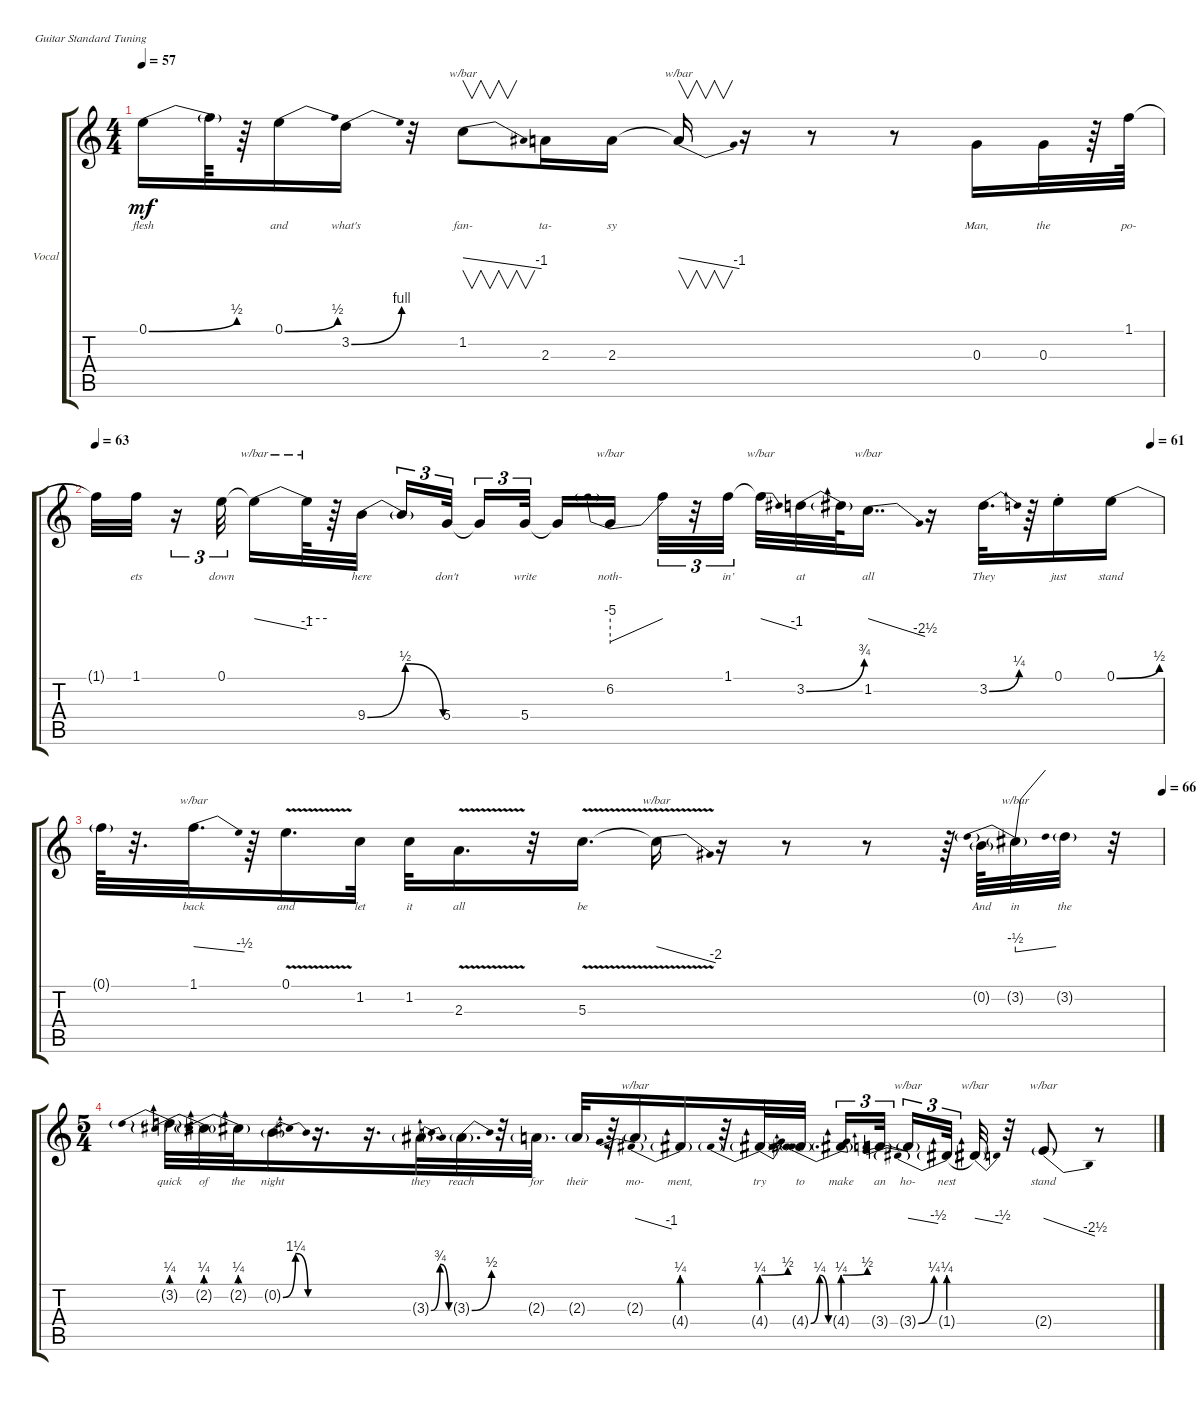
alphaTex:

\defaultSystemsLayout 4
\bracketExtendMode groupsimilarinstruments
\firstSystemTrackNameOrientation horizontal
\otherSystemsTrackNameOrientation horizontal
\track ("Vocal" "Vocal") {instrument electricguitarclean}
\staff {score tabs}
\tuning (E4 B3 G3 D3 A2 E2)
\ts (4 4)
\tempo 57
\clef g2
\ks aminor
0.1{be (bend 3 0 9 2)}.16{lyrics (0 "flesh") lyrics (1 "") lyrics (2 "") lyrics (3 "") lyrics (4 "") dy mf} 0.1{t}.64{lyrics (0 "") lyrics (1 "") lyrics (2 "") lyrics (3 "") lyrics (4 "")} r.64 0.1{be (bend 16.2 0 18.599999999999998 2)}.16{lyrics (0 "and") lyrics (1 "") lyrics (2 "") lyrics (3 "") lyrics (4 "")} 3.2{be (bend 4.8 0 57 4)}.16{lyrics (0 "what's") lyrics (1 "") lyrics (2 "") lyrics (3 "") lyrics (4 "")} r.32 1.2.8{v tbe (dive default 33 0 55.199999999999996 -4) lyrics (0 "fan-") lyrics (1 "") lyrics (2 "") lyrics (3 "") lyrics (4 "")} 2.3.16{lyrics (0 "ta-") lyrics (1 "") lyrics (2 "") lyrics (3 "") lyrics (4 "")} 2.3.16{lyrics (0 "sy") lyrics (1 "") lyrics (2 "") lyrics (3 "") lyrics (4 "")} 2.3{t}.16{v tbe (dive default 0 0 3 -4) lyrics (0 "") lyrics (1 "") lyrics (2 "") lyrics (3 "") lyrics (4 "")} r.16 r.8 r.8 0.3.16{lyrics (0 "Man,") lyrics (1 "") lyrics (2 "") lyrics (3 "") lyrics (4 "")} 0.3.32{lyrics (0 "the") lyrics (1 "") lyrics (2 "") lyrics (3 "") lyrics (4 "")} r.64 1.1.64{lyrics (0 "po-") lyrics (1 "") lyrics (2 "") lyrics (3 "") lyrics (4 "")} |
\tempo 63
\tempo (61 0.989011)
1.1{t}.32{lyrics (0 "") lyrics (1 "") lyrics (2 "") lyrics (3 "") lyrics (4 "")} 1.1.32{lyrics (0 "ets") lyrics (1 "") lyrics (2 "") lyrics (3 "") lyrics (4 "")} r.16{tu (3 2)} 0.1.32{tu (3 2) lyrics (0 "down") lyrics (1 "") lyrics (2 "") lyrics (3 "") lyrics (4 "")} 0.1{t}.16{tbe (dive default 18.599999999999998 0 27 -4) lyrics (0 "") lyrics (1 "") lyrics (2 "") lyrics (3 "") lyrics (4 "")} 0.1{t}.64{tbe (hold default 0 0 60 0) lyrics (0 "") lyrics (1 "") lyrics (2 "") lyrics (3 "") lyrics (4 "")} r.64 9.4{be (bendrelease 0 0 7.199999999999999 2 27 2 34.199999999999996 0)}.32{lyrics (0 "here") lyrics (1 "") lyrics (2 "") lyrics (3 "") lyrics (4 "")} 9.4{t}.16{tu (3 2) lyrics (0 "") lyrics (1 "") lyrics (2 "") lyrics (3 "") lyrics (4 "")} 5.4.32{tu (3 2) lyrics (0 "don't") lyrics (1 "") lyrics (2 "") lyrics (3 "") lyrics (4 "")} 5.4{t}.16{tu (3 2) lyrics (0 "") lyrics (1 "") lyrics (2 "") lyrics (3 "") lyrics (4 "")} 5.4.32{tu (3 2) lyrics (0 "write") lyrics (1 "") lyrics (2 "") lyrics (3 "") lyrics (4 "")} 5.4{t}.16{lyrics (0 "") lyrics (1 "") lyrics (2 "") lyrics (3 "") lyrics (4 "")} 6.2.16{tbe (predivedive default 0 -20 30 0) lyrics (0 "noth-") lyrics (1 "") lyrics (2 "") lyrics (3 "") lyrics (4 "")} 6.2{t}.32{tu (3 2) lyrics (0 "") lyrics (1 "") lyrics (2 "") lyrics (3 "") lyrics (4 "")} r.32{tu (3 2)} 1.1.32{tu (3 2) lyrics (0 "in’") lyrics (1 "") lyrics (2 "") lyrics (3 "") lyrics (4 "")} 1.1{t}.32{tbe (dive default 43.199999999999996 0 59.4 -4) lyrics (0 "") lyrics (1 "") lyrics (2 "") lyrics (3 "") lyrics (4 "")} 3.2{be (bend 0 0 43.8 3)}.32{lyrics (0 "at") lyrics (1 "") lyrics (2 "") lyrics (3 "") lyrics (4 "")} 3.2{t}.64{lyrics (0 "") lyrics (1 "") lyrics (2 "") lyrics (3 "") lyrics (4 "")} 1.2.16{dd tbe (dive default 28.2 0 42.6 -10) lyrics (0 "all") lyrics (1 "") lyrics (2 "") lyrics (3 "") lyrics (4 "")} r.16 3.2{be (bend 38.4 0 59.4 1)}.32{d lyrics (0 "They") lyrics (1 "") lyrics (2 "") lyrics (3 "") lyrics (4 "")} r.64 0.1{st}.16{lyrics (0 "just") lyrics (1 "") lyrics (2 "") lyrics (3 "") lyrics (4 "")} 0.1{be (bend 26.4 0 33.6 2)}.16{lyrics (0 "stand") lyrics (1 "") lyrics (2 "") lyrics (3 "") lyrics (4 "")} |
\tempo (66 1)
0.1{t}.64{lyrics (0 "") lyrics (1 "") lyrics (2 "") lyrics (3 "") lyrics (4 "")} r.32{d} 1.1.32{d tbe (dive default 44.4 0 59.4 -2) lyrics (0 "back") lyrics (1 "") lyrics (2 "") lyrics (3 "") lyrics (4 "")} r.64 0.1{v}.16{d lyrics (0 "and") lyrics (1 "") lyrics (2 "") lyrics (3 "") lyrics (4 "")} 1.2.32{lyrics (0 "let") lyrics (1 "") lyrics (2 "") lyrics (3 "") lyrics (4 "")} 1.2.32{lyrics (0 "it") lyrics (1 "") lyrics (2 "") lyrics (3 "") lyrics (4 "")} 2.3{v}.16{d lyrics (0 "all") lyrics (1 "") lyrics (2 "") lyrics (3 "") lyrics (4 "")} r.32 5.3{v}.16{d lyrics (0 "be") lyrics (1 "") lyrics (2 "") lyrics (3 "") lyrics (4 "")} 5.3{t}.16{tbe (dive default 32.4 0 59.4 -8) lyrics (0 "") lyrics (1 "") lyrics (2 "") lyrics (3 "") lyrics (4 "")} r.16 r.8 r.8 r.64 0.2{g}.64{lyrics (0 "And") lyrics (1 "") lyrics (2 "") lyrics (3 "") lyrics (4 "")} 3.2{g}.32{tbe (predivedive default 0 -2 43.8 0) lyrics (0 "in") lyrics (1 "") lyrics (2 "") lyrics (3 "") lyrics (4 "")} 3.2{g}.32{lyrics (0 "the") lyrics (1 "") lyrics (2 "") lyrics (3 "") lyrics (4 "")} r.32 |
\ts (5 4)
\beaming (8 4 4 2)
3.2{be (prebend 0 1 60 1) g}.32{lyrics (0 "quick") lyrics (1 "") lyrics (2 "") lyrics (3 "") lyrics (4 "")} 2.2{be (prebend 0 1 60 1) g}.32{lyrics (0 "of") lyrics (1 "") lyrics (2 "") lyrics (3 "") lyrics (4 "")} 2.2{be (prebend 0 1 60 1) g}.32{lyrics (0 "the") lyrics (1 "") lyrics (2 "") lyrics (3 "") lyrics (4 "")} 0.2{be (bendrelease 0 0 9.6 5 15.6 5 58.199999999999996 0) g}.16{lyrics (0 "night") lyrics (1 "") lyrics (2 "") lyrics (3 "") lyrics (4 "")} r.16{d} r.16{d} 3.3{be (bendrelease 0 0 8.4 3 39.6 3 59.4 0) g}.32{d lyrics (0 "they") lyrics (1 "") lyrics (2 "") lyrics (3 "") lyrics (4 "")} 3.3{be (bend 11.4 0 22.2 2) g}.32{d lyrics (0 "reach") lyrics (1 "") lyrics (2 "") lyrics (3 "") lyrics (4 "")} r.32 2.3{g}.32{d lyrics (0 "for") lyrics (1 "") lyrics (2 "") lyrics (3 "") lyrics (4 "")} 2.3{g}.32{lyrics (0 "their") lyrics (1 "") lyrics (2 "") lyrics (3 "") lyrics (4 "")} r.64 2.3{g}.16{tbe (dive default 20.4 0 45 -4) lyrics (0 "mo-") lyrics (1 "") lyrics (2 "") lyrics (3 "") lyrics (4 "")} 4.4{be (prebend 0 1 60 1) g}.16{lyrics (0 "ment,") lyrics (1 "") lyrics (2 "") lyrics (3 "") lyrics (4 "")} r.32 4.4{be (prebendbend 0 1 59.4 2) g}.32{d lyrics (0 "try") lyrics (1 "") lyrics (2 "") lyrics (3 "") lyrics (4 "")} 4.4{be (bendrelease 0 0 0.6 1 20.4 1 30 0) g}.32{d lyrics (0 "to") lyrics (1 "") lyrics (2 "") lyrics (3 "") lyrics (4 "")} 4.4{be (prebendbend 0 1 59.4 2) g}.16{tu (3 2) lyrics (0 "make") lyrics (1 "") lyrics (2 "") lyrics (3 "") lyrics (4 "")} 3.4{g}.32{tu (3 2) lyrics (0 "an") lyrics (1 "") lyrics (2 "") lyrics (3 "") lyrics (4 "")} 3.4{be (bend 0 0 59.4 1) g}.16{tu (3 2) tbe (dive default 0 0 59.4 -2) lyrics (0 "ho-") lyrics (1 "") lyrics (2 "") lyrics (3 "") lyrics (4 "")} 1.4{be (prebend 0 1 60 1) g}.32{tu (3 2) lyrics (0 "nest") lyrics (1 "") lyrics (2 "") lyrics (3 "") lyrics (4 "")} 1.4{g t}.32{tbe (dive default 0 0 58.8 -2) lyrics (0 "") lyrics (1 "") lyrics (2 "") lyrics (3 "") lyrics (4 "")} r.32 2.4{g}.8{tbe (dive default 24.599999999999998 0 59.4 -10) lyrics (0 "stand") lyrics (1 "") lyrics (2 "") lyrics (3 "") lyrics (4 "")} r.8
